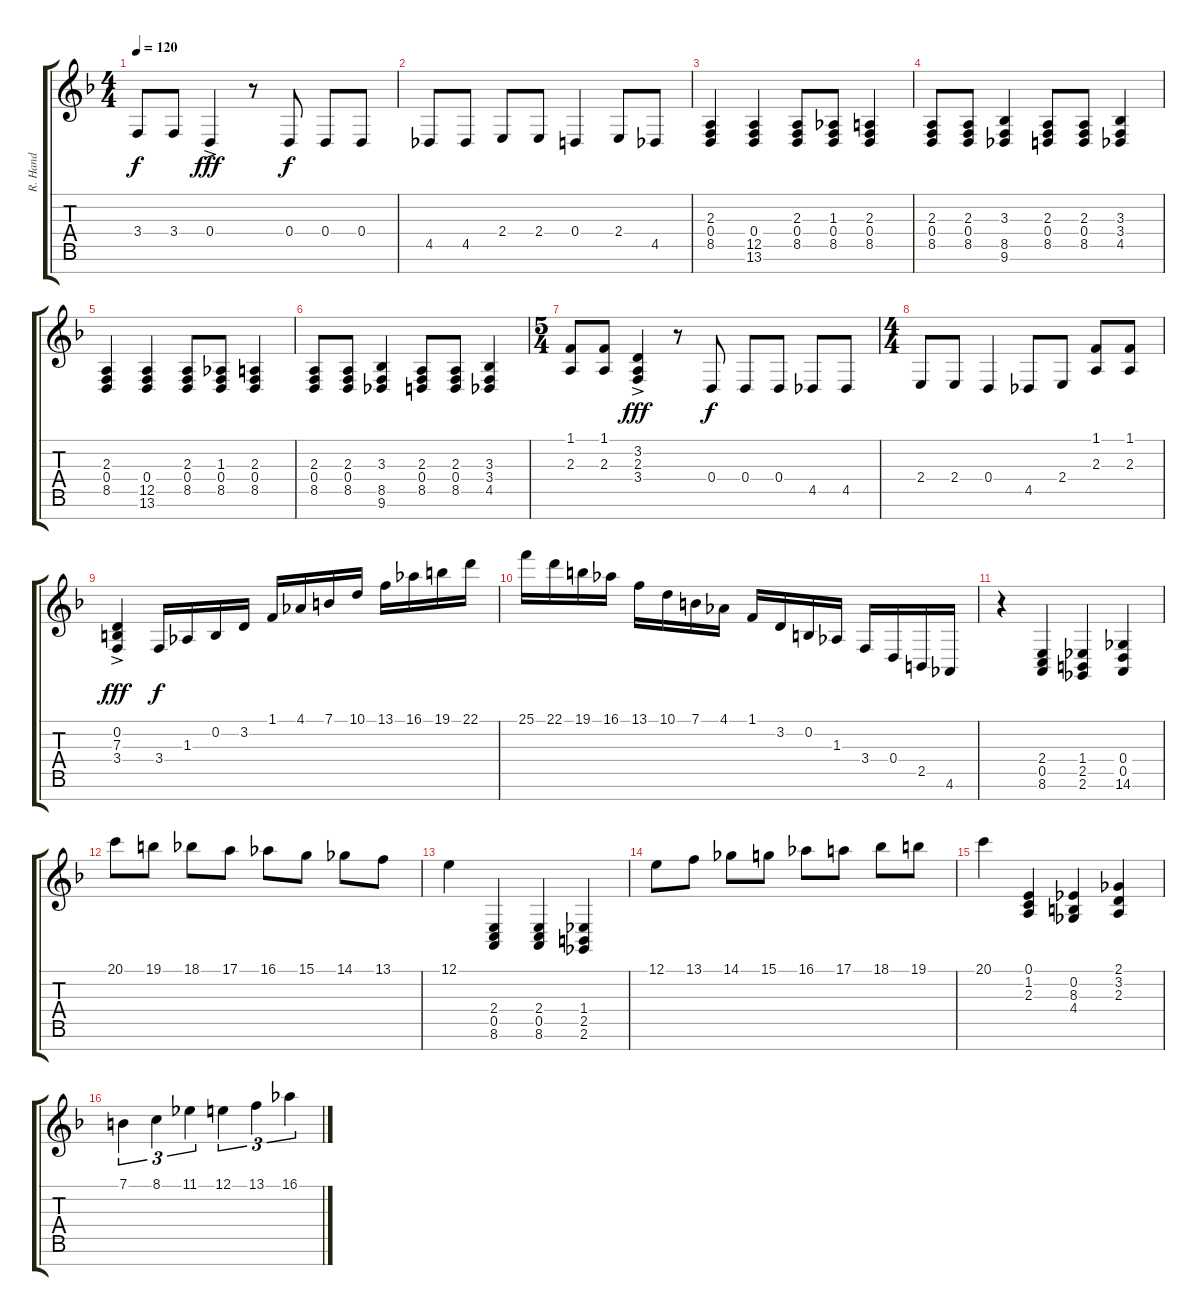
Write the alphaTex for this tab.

\track ("R. Hand" "R. Hand") {instrument acousticgrandpiano}
\staff {score tabs}
\tuning (E4 B3 G3 D3 A2 E2 B1) {hide}
\ts (4 4)
\tempo 120
\clef g2
\ks f
3.4.8{dy f volume 16} 3.4.8 0.4{ac}.4{dy fff} r.8 0.4.8{dy f volume 13} 0.4.8 0.4.8 |
4.5.8 4.5.8 2.4.8 2.4.8 0.4.4 2.4.8 4.5.8 |
(2.3 0.4 8.5).4{volume 15} (0.4 12.5 13.6).4 (2.3 0.4 8.5).8 (1.3 0.4 8.5).8 (2.3 0.4 8.5).4 |
(2.3 0.4 8.5).8{volume 13} (2.3 0.4 8.5).8 (3.3 8.5 9.6).4 (2.3 0.4 8.5).8 (2.3 0.4 8.5).8 (3.3 3.4 4.5).4 |
(2.3 0.4 8.5).4 (0.4 12.5 13.6).4 (2.3 0.4 8.5).8 (1.3 0.4 8.5).8 (2.3 0.4 8.5).4 |
(2.3 0.4 8.5).8{volume 13} (2.3 0.4 8.5).8 (3.3 8.5 9.6).4 (2.3 0.4 8.5).8 (2.3 0.4 8.5).8 (3.3 3.4 4.5).4 |
\ts (5 4)
(1.1 2.3).8{volume 16} (1.1 2.3).8 (3.2{ac} 2.3{ac} 3.4{ac}).4{dy fff} r.8 0.4.8{dy f volume 13} 0.4.8 0.4.8 4.5.8 4.5.8 |
\ts (4 4)
2.4.8 2.4.8 0.4.4 4.5.8 2.4.8 (1.1 2.3).8{volume 16} (1.1 2.3).8 |
(0.2{ac} 7.3{ac} 3.4{ac}).4{dy fff} 3.4.16{dy f volume 14} 1.3.16 0.2.16 3.2.16 1.1.16 4.1.16 7.1.16 10.1.16 13.1.16 16.1.16 19.1.16 22.1.16 |
25.1.16 22.1.16 19.1.16 16.1.16 13.1.16 10.1.16 7.1.16 4.1.16 1.1.16 3.2.16 0.2.16 1.3.16 3.4.16 0.4.16 2.5.16 4.6.16 |
r.4{volume 13} (2.4 0.5 8.6).4 (1.4 2.5 2.6).4 (0.4 0.5 14.6).4 |
20.1.8{volume 16} 19.1.8 18.1.8 17.1.8 16.1.8 15.1.8 14.1.8 13.1.8 |
12.1.4 (2.4 0.5 8.6).4{volume 13} (2.4 0.5 8.6).4 (1.4 2.5 2.6).4 |
12.1.8{volume 16} 13.1.8 14.1.8 15.1.8 16.1.8 17.1.8 18.1.8 19.1.8 |
20.1.4 (0.1 1.2 2.3).4{volume 13} (0.2 8.3 4.4).4 (2.1 3.2 2.3).4 |
7.1.4{tu (3 2) volume 16} 8.1.4{tu (3 2)} 11.1.4{tu (3 2)} 12.1.4{tu (3 2)} 13.1.4{tu (3 2)} 16.1.4{tu (3 2)}
